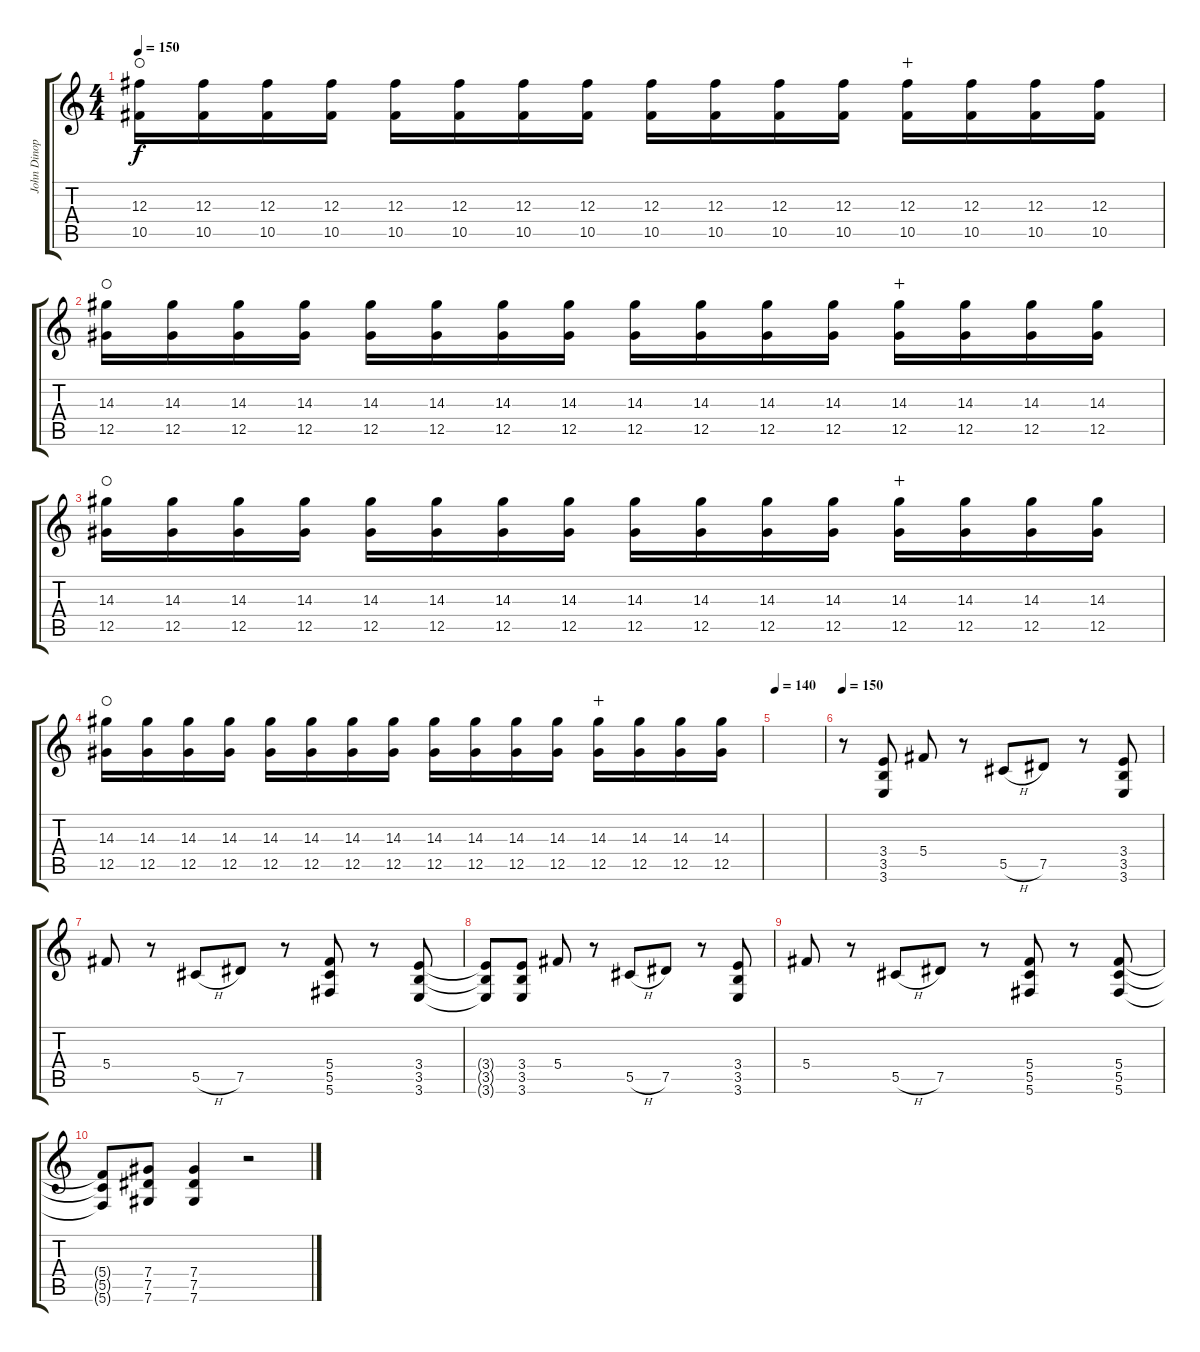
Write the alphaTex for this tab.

\track ("John Dinopol" "John Dinop") {instrument distortionguitar}
\staff {score tabs}
\tuning (Eb4 Bb3 Gb3 Db3 Ab2 Db2) {hide}
\ts (4 4)
\tempo 150
\clef g2
\ks c
(12.3 10.5).16{dy f waho} (12.3 10.5).16 (12.3 10.5).16 (12.3 10.5).16 (12.3 10.5).16 (12.3 10.5).16 (12.3 10.5).16 (12.3 10.5).16 (12.3 10.5).16 (12.3 10.5).16 (12.3 10.5).16 (12.3 10.5).16 (12.3 10.5).16{wahc} (12.3 10.5).16 (12.3 10.5).16 (12.3 10.5).16 |
(14.3 12.5).16{waho} (14.3 12.5).16 (14.3 12.5).16 (14.3 12.5).16 (14.3 12.5).16 (14.3 12.5).16 (14.3 12.5).16 (14.3 12.5).16 (14.3 12.5).16 (14.3 12.5).16 (14.3 12.5).16 (14.3 12.5).16 (14.3 12.5).16{wahc} (14.3 12.5).16 (14.3 12.5).16 (14.3 12.5).16 |
(14.3 12.5).16{waho} (14.3 12.5).16 (14.3 12.5).16 (14.3 12.5).16 (14.3 12.5).16 (14.3 12.5).16 (14.3 12.5).16 (14.3 12.5).16 (14.3 12.5).16 (14.3 12.5).16 (14.3 12.5).16 (14.3 12.5).16 (14.3 12.5).16{wahc} (14.3 12.5).16 (14.3 12.5).16 (14.3 12.5).16 |
(14.3 12.5).16{waho} (14.3 12.5).16 (14.3 12.5).16 (14.3 12.5).16 (14.3 12.5).16 (14.3 12.5).16 (14.3 12.5).16 (14.3 12.5).16 (14.3 12.5).16 (14.3 12.5).16 (14.3 12.5).16 (14.3 12.5).16 (14.3 12.5).16{wahc} (14.3 12.5).16 (14.3 12.5).16 (14.3 12.5).16 |
\tempo 140
|
\tempo 150
r.8 (3.4 3.5 3.6).8 5.4.8 r.8 5.5{h}.8 7.5.8 r.8 (3.4 3.5 3.6).8 |
5.4.8 r.8 5.5{h}.8 7.5.8 r.8 (5.4 5.5 5.6).8 r.8 (3.4 3.5 3.6).8 |
(3.4{t} 3.5{t} 3.6{t}).8 (3.4 3.5 3.6).8 5.4.8 r.8 5.5{h}.8 7.5.8 r.8 (3.4 3.5 3.6).8 |
5.4.8 r.8 5.5{h}.8 7.5.8 r.8 (5.4 5.5 5.6).8 r.8 (5.4 5.5 5.6).8 |
(5.4{t} 5.5{t} 5.6{t}).8 (7.4 7.5 7.6).8 (7.4 7.5 7.6).4 r.2
